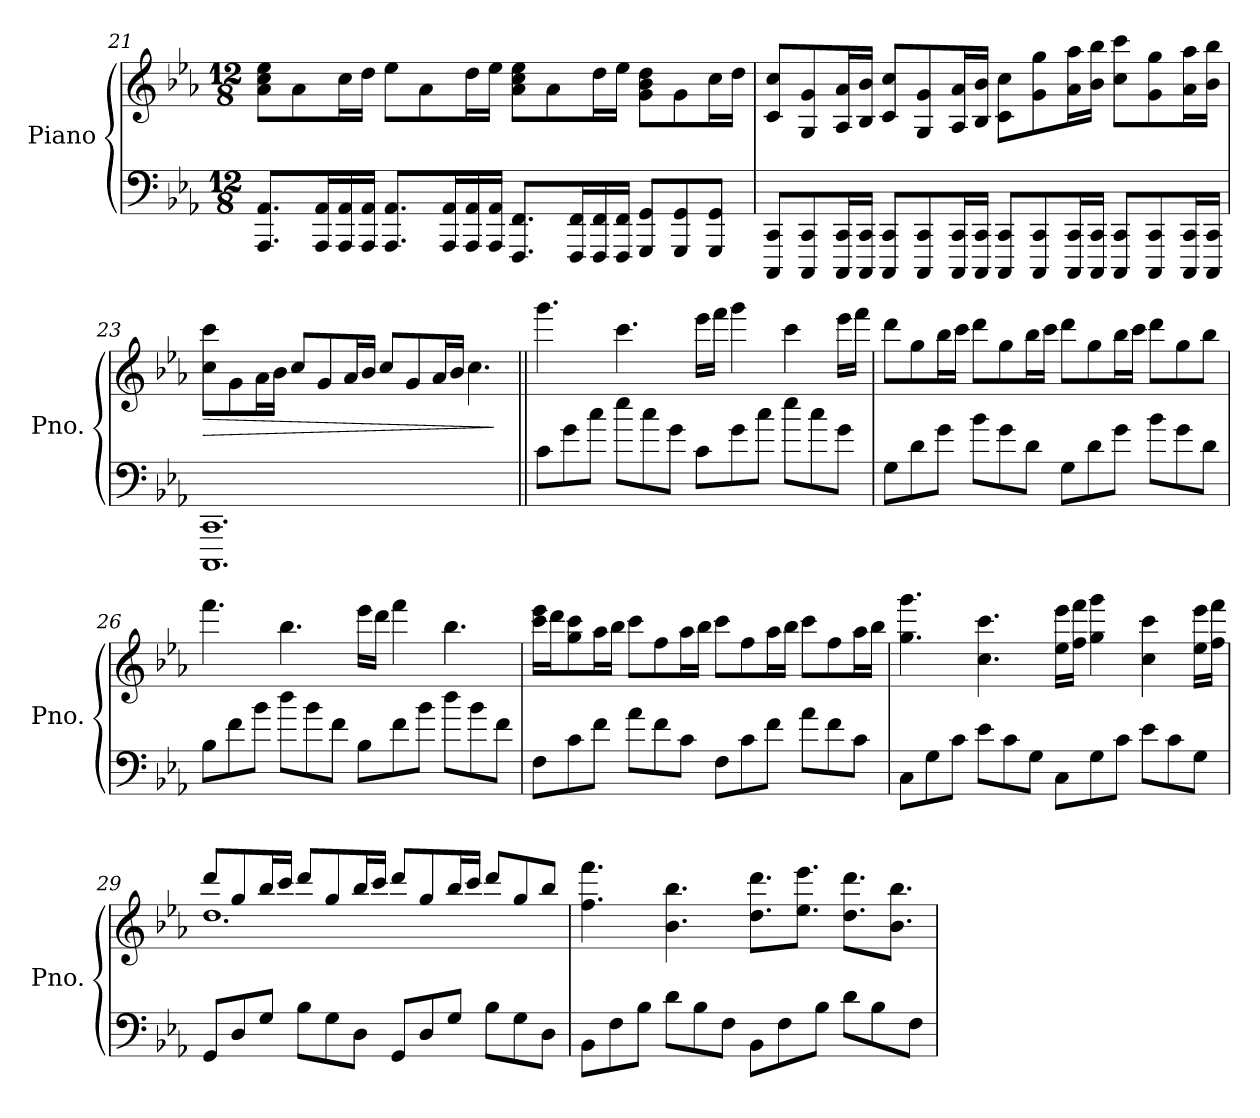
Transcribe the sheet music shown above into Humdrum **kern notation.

**kern	**kern	**dynam
*part1	*part1	*part1
*staff2	*staff1	*staff1/2
*I"Piano	*	*
*I'Pno.	*	*
!!LO:LB:g=z
*clefF4	*clefG2	*
*k[b-e-a-]	*k[b-e-a-]	*
*M12/8	*M12/8	*
=21	=21	=21
8.AAA-/ 8.AA-/L	8a-\ 8cc\ 8ee-\L	.
.	8a-\	.
16AAA-/ 16AA-/L	.	.
16AAA-/ 16AA-/	16cc\L	.
16AAA-/ 16AA-/JJ	16dd\JJ	.
8.AAA-/ 8.AA-/L	8ee-\L	.
.	8a-\	.
16AAA-/ 16AA-/L	.	.
16AAA-/ 16AA-/	16dd\L	.
16AAA-/ 16AA-/JJ	16ee-\JJ	.
8.FFF/ 8.FF/L	8a-\ 8cc\ 8ee-\L	.
.	8a-\	.
16FFF/ 16FF/L	.	.
16FFF/ 16FF/	16dd\L	.
16FFF/ 16FF/JJ	16ee-\JJ	.
8GGG/ 8GG/L	8g\ 8b-\ 8dd\L	.
8GGG/ 8GG/	8g\	.
8GGG/ 8GG/J	16cc\L	.
.	16dd\JJ	.
=22	=22	=22
8CCC/ 8CC/L	8c/ 8cc/L	.
8CCC/ 8CC/	8G/ 8g/	.
16CCC/ 16CC/L	16A-/ 16a-/L	.
16CCC/ 16CC/JJ	16B-/ 16b-/JJ	.
8CCC/ 8CC/L	8c/ 8cc/L	.
8CCC/ 8CC/	8G/ 8g/	.
16CCC/ 16CC/L	16A-/ 16a-/L	.
16CCC/ 16CC/JJ	16B-/ 16b-/JJ	.
8CCC/ 8CC/L	8c\ 8cc\L	.
8CCC/ 8CC/	8g\ 8gg\	.
16CCC/ 16CC/L	16a-\ 16aa-\L	.
16CCC/ 16CC/JJ	16b-\ 16bb-\JJ	.
8CCC/ 8CC/L	8cc\ 8ccc\L	.
8CCC/ 8CC/	8g\ 8gg\	.
16CCC/ 16CC/L	16a-\ 16aa-\L	.
16CCC/ 16CC/JJ	16b-\ 16bb-\JJ	.
!!LO:LB:g=z
=23	=23	=23
!	!	!LO:HP:b
1.CCC 1.CC	8cc\ 8ccc\L	>
.	8g\	.
.	16a-\L	.
.	16b-\JJ	.
.	8cc/L	.
.	8g/	.
.	16a-/L	.
.	16b-/JJ	.
.	8cc/L	.
.	8g/	.
.	16a-/L	.
.	16b-/JJ	.
.	4.cc\	.
.	.	]
=24||	=24||	=24||
8c\L	4.ggg\	.
8g\	.	.
8cc\J	.	.
8ee-\L	4.ccc\	.
8cc\	.	.
8g\J	.	.
8c\L	16eee-\LL	.
.	16fff\JJ	.
8g\	4ggg\	.
8cc\J	.	.
8ee-\L	4ccc\	.
8cc\	.	.
8g\J	16eee-\LL	.
.	16fff\JJ	.
!!LO:LB:g=z
=25	=25	=25
8G\L	8ddd\L	.
8d\	8gg\	.
8g\J	16bb-\L	.
.	16ccc\JJ	.
8b-\L	8ddd\L	.
8g\	8gg\	.
8d\J	16bb-\L	.
.	16ccc\JJ	.
8G\L	8ddd\L	.
8d\	8gg\	.
8g\J	16bb-\L	.
.	16ccc\JJ	.
8b-\L	8ddd\L	.
8g\	8gg\	.
8d\J	8bb-\J	.
=26	=26	=26
8B-\L	4.fff\	.
8f\	.	.
8b-\J	.	.
8dd\L	4.bb-\	.
8b-\	.	.
8f\J	.	.
8B-\L	16eee-\LL	.
.	16ddd\JJ	.
8f\	4fff\	.
8b-\J	.	.
8dd\L	4.bb-\	.
8b-\	.	.
8f\J	.	.
!!LO:LB:g=z
=27	=27	=27
8F\L	16ccc\ 16eee-\LL	.
.	16ddd\J	.
8c\	8gg\ 8ccc\	.
8f\J	16aa-\L	.
.	16bb-\JJ	.
8a-\L	8ccc\L	.
8f\	8ff\	.
8c\J	16aa-\L	.
.	16bb-\JJ	.
8F\L	8ccc\L	.
8c\	8ff\	.
8f\J	16aa-\L	.
.	16bb-\JJ	.
8a-\L	8ccc\L	.
8f\	8ff\	.
8c\J	16aa-\L	.
.	16bb-\JJ	.
=28	=28	=28
8C\L	4.gg\ 4.ggg\	.
8G\	.	.
8c\J	.	.
8e-\L	4.cc\ 4.ccc\	.
8c\	.	.
8G\J	.	.
8C\L	16ee-\ 16eee-\LL	.
.	16ff\ 16fff\JJ	.
8G\	4gg\ 4ggg\	.
8c\J	.	.
8e-\L	4cc\ 4ccc\	.
8c\	.	.
8G\J	16ee-\ 16eee-\LL	.
.	16ff\ 16fff\JJ	.
!!LO:PB:g=z
=29	=29	=29
*	*^	*
8GG/L	8ddd/L	1.dd	.
8D/	8gg/	.	.
8G/J	16bb-/L	.	.
.	16ccc/JJ	.	.
8B-\L	8ddd/L	.	.
8G\	8gg/	.	.
8D\J	16bb-/L	.	.
.	16ccc/JJ	.	.
8GG/L	8ddd/L	.	.
8D/	8gg/	.	.
8G/J	16bb-/L	.	.
.	16ccc/JJ	.	.
8B-\L	8ddd/L	.	.
8G\	8gg/	.	.
8D\J	8bb-/J	.	.
*	*v	*v	*
=30	=30	=30
8BB-\L	4.ff\ 4.fff\	.
8F\	.	.
8B-\J	.	.
8d\L	4.b-\ 4.bb-\	.
8B-\	.	.
8F\J	.	.
8BB-\L	8.dd\ 8.ddd\L	.
8F\	.	.
.	8.ee-\ 8.eee-\J	.
8B-\J	.	.
8d\L	8.dd\ 8.ddd\L	.
8B-\	.	.
.	8.b-\ 8.bb-\J	.
8F\J	.	.
=	=	=
*-	*-	*-
